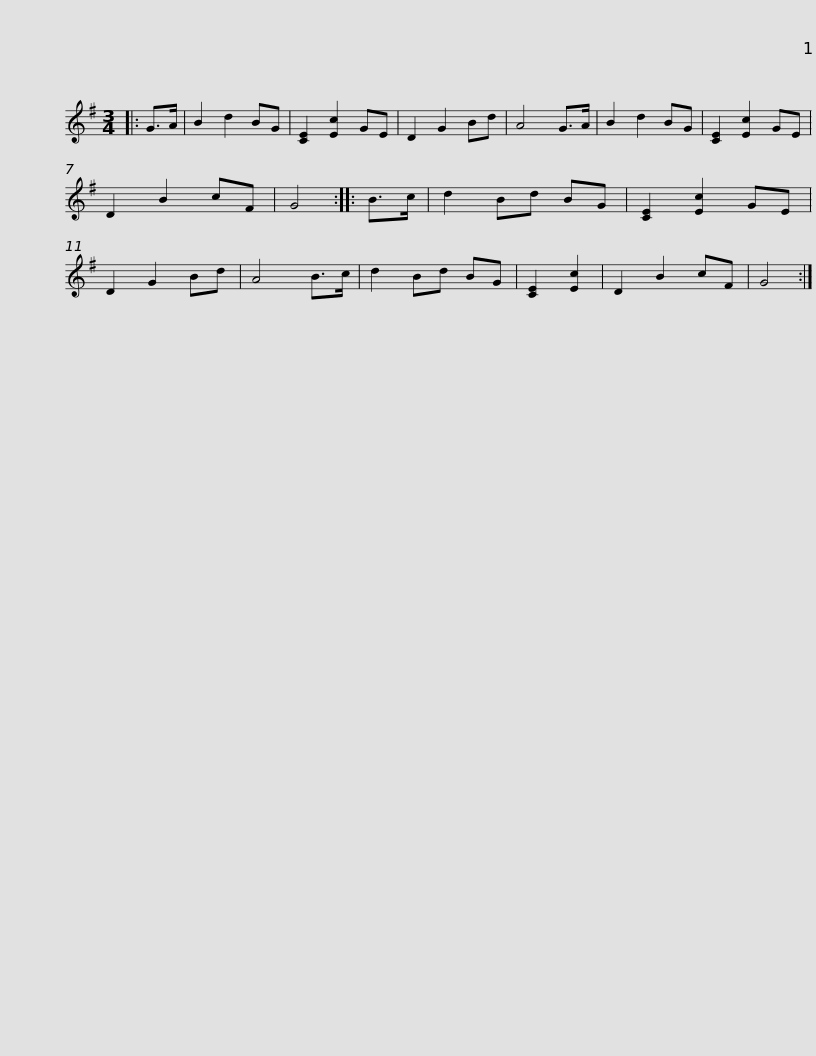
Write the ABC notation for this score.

X:1
L:1/8
M:3/4
I:linebreak $
K:G
V:1 treble
V:1
|: G>A | B2 d2 BG | [CE]2 [Ec]2 GE | D2 G2 Bd | A4 G>A | %5
 B2 d2 BG | [CE]2 [Ec]2 GE | D2 B2 cF | G4 :: B>c | %10
 d2 Bd BG |$ [CE]2 [Ec]2 GE | D2 G2 Bd | A4 B>c | d2 Bd BG | %15
 [CE]2 [Ec]2 | D2 B2 cF | G4 :| %18
